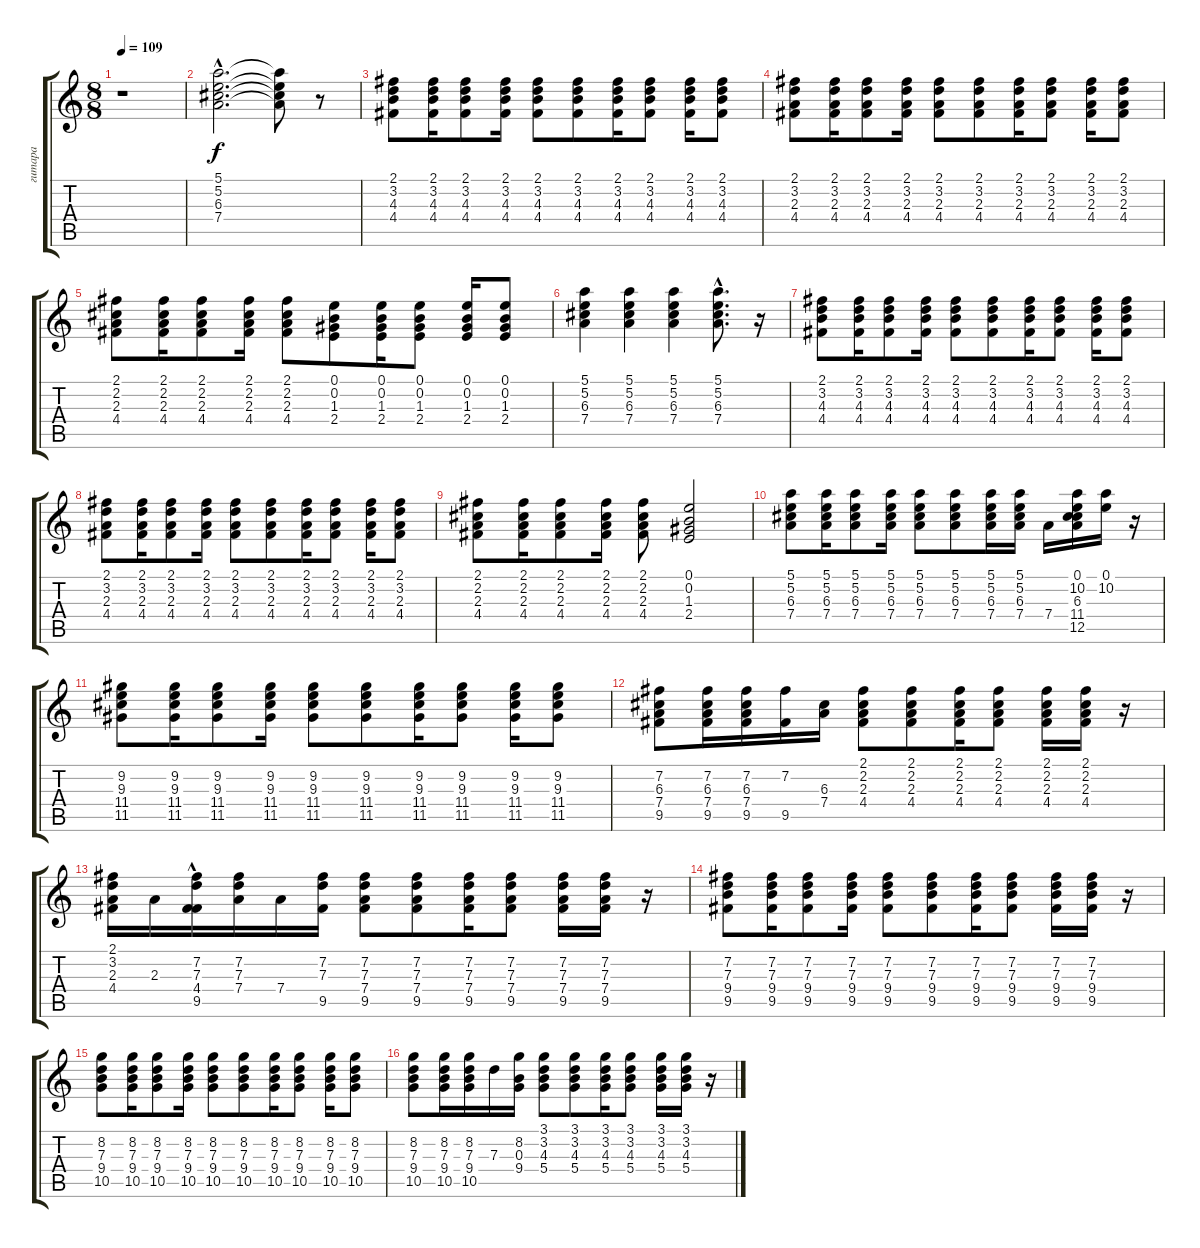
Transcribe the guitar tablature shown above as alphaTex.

\track ("гитара" "гитара") {instrument acousticguitarnylon}
\staff {score tabs}
\tuning (E4 B3 G3 D3 A2 E2) {hide}
\ts (8 8)
\tempo 109
\clef g2
\ks c
r.1{dy f instrument acousticguitarnylon} |
(5.1{hac} 5.2{hac} 6.3{hac} 7.4{hac}).2{d} (5.1{t} 5.2{t} 6.3{t} 7.4{t}).8 r.8 |
(2.1 3.2 4.3 4.4).8 (2.1 3.2 4.3 4.4).16 (2.1 3.2 4.3 4.4).8 (2.1 3.2 4.3 4.4).16 (2.1 3.2 4.3 4.4).8 (2.1 3.2 4.3 4.4).8 (2.1 3.2 4.3 4.4).16 (2.1 3.2 4.3 4.4).8 (2.1 3.2 4.3 4.4).16 (2.1 3.2 4.3 4.4).8 |
(2.1 3.2 2.3 4.4).8 (2.1 3.2 2.3 4.4).16 (2.1 3.2 2.3 4.4).8 (2.1 3.2 2.3 4.4).16 (2.1 3.2 2.3 4.4).8 (2.1 3.2 2.3 4.4).8 (2.1 3.2 2.3 4.4).16 (2.1 3.2 2.3 4.4).8 (2.1 3.2 2.3 4.4).16 (2.1 3.2 2.3 4.4).8 |
(2.1 2.2 2.3 4.4).8 (2.1 2.2 2.3 4.4).16 (2.1 2.2 2.3 4.4).8 (2.1 2.2 2.3 4.4).16 (2.1 2.2 2.3 4.4).8 (0.1 0.2 1.3 2.4).8 (0.1 0.2 1.3 2.4).16 (0.1 0.2 1.3 2.4).8 (0.1 0.2 1.3 2.4).16 (0.1 0.2 1.3 2.4).8 |
(5.1 5.2 6.3 7.4).4 (5.1 5.2 6.3 7.4).4 (5.1 5.2 6.3 7.4).4 (5.1{hac} 5.2{hac} 6.3{hac} 7.4{hac}).8{d} r.16 |
(2.1 3.2 4.3 4.4).8 (2.1 3.2 4.3 4.4).16 (2.1 3.2 4.3 4.4).8 (2.1 3.2 4.3 4.4).16 (2.1 3.2 4.3 4.4).8 (2.1 3.2 4.3 4.4).8 (2.1 3.2 4.3 4.4).16 (2.1 3.2 4.3 4.4).8 (2.1 3.2 4.3 4.4).16 (2.1 3.2 4.3 4.4).8 |
(2.1 3.2 2.3 4.4).8 (2.1 3.2 2.3 4.4).16 (2.1 3.2 2.3 4.4).8 (2.1 3.2 2.3 4.4).16 (2.1 3.2 2.3 4.4).8 (2.1 3.2 2.3 4.4).8 (2.1 3.2 2.3 4.4).16 (2.1 3.2 2.3 4.4).8 (2.1 3.2 2.3 4.4).16 (2.1 3.2 2.3 4.4).8 |
(2.1 2.2 2.3 4.4).8 (2.1 2.2 2.3 4.4).16 (2.1 2.2 2.3 4.4).8 (2.1 2.2 2.3 4.4).16 (2.1 2.2 2.3 4.4).8 (0.1 0.2 1.3 2.4).2 |
(5.1 5.2 6.3 7.4).8 (5.1 5.2 6.3 7.4).16 (5.1 5.2 6.3 7.4).8 (5.1 5.2 6.3 7.4).16 (5.1 5.2 6.3 7.4).8 (5.1 5.2 6.3 7.4).8 (5.1 5.2 6.3 7.4).16 (5.1 5.2 6.3 7.4).16 7.4.16 (0.1 10.2 6.3 11.4 12.5).16 (0.1 10.2).16 r.16 |
(9.2 9.3 11.4 11.5).8 (9.2 9.3 11.4 11.5).16 (9.2 9.3 11.4 11.5).8 (9.2 9.3 11.4 11.5).16 (9.2 9.3 11.4 11.5).8 (9.2 9.3 11.4 11.5).8 (9.2 9.3 11.4 11.5).16 (9.2 9.3 11.4 11.5).8 (9.2 9.3 11.4 11.5).16 (9.2 9.3 11.4 11.5).8 |
(7.2 6.3 7.4 9.5).8 (7.2 6.3 7.4 9.5).16 (7.2 6.3 7.4 9.5).16 (7.2 9.5).16 (6.3 7.4).16 (2.1 2.2 2.3 4.4).8 (2.1 2.2 2.3 4.4).8 (2.1 2.2 2.3 4.4).16 (2.1 2.2 2.3 4.4).8 (2.1 2.2 2.3 4.4).16 (2.1 2.2 2.3 4.4).16 r.16 |
(2.1 3.2 2.3 4.4).16 2.3.16 (7.2 7.3 4.4{hac} 9.5{hac}).16 (7.2 7.3 7.4).16 7.4.16 (7.2 7.3 9.5).16 (7.2 7.3 7.4 9.5).8 (7.2 7.3 7.4 9.5).8 (7.2 7.3 7.4 9.5).16 (7.2 7.3 7.4 9.5).8 (7.2 7.3 7.4 9.5).16 (7.2 7.3 7.4 9.5).16 r.16 |
(7.2 7.3 9.4 9.5).8 (7.2 7.3 9.4 9.5).16 (7.2 7.3 9.4 9.5).8 (7.2 7.3 9.4 9.5).16 (7.2 7.3 9.4 9.5).8 (7.2 7.3 9.4 9.5).8 (7.2 7.3 9.4 9.5).16 (7.2 7.3 9.4 9.5).8 (7.2 7.3 9.4 9.5).16 (7.2 7.3 9.4 9.5).16 r.16 |
(8.2 7.3 9.4 10.5).8 (8.2 7.3 9.4 10.5).16 (8.2 7.3 9.4 10.5).8 (8.2 7.3 9.4 10.5).16 (8.2 7.3 9.4 10.5).8 (8.2 7.3 9.4 10.5).8 (8.2 7.3 9.4 10.5).16 (8.2 7.3 9.4 10.5).8 (8.2 7.3 9.4 10.5).16 (8.2 7.3 9.4 10.5).8 |
(8.2 7.3 9.4 10.5).8 (8.2 7.3 9.4 10.5).16 (8.2 7.3 9.4 10.5).16 7.3.16 (8.2 0.3 9.4).16 (3.1 3.2 4.3 5.4).8 (3.1 3.2 4.3 5.4).8 (3.1 3.2 4.3 5.4).16 (3.1 3.2 4.3 5.4).8 (3.1 3.2 4.3 5.4).16 (3.1 3.2 4.3 5.4).16 r.16
